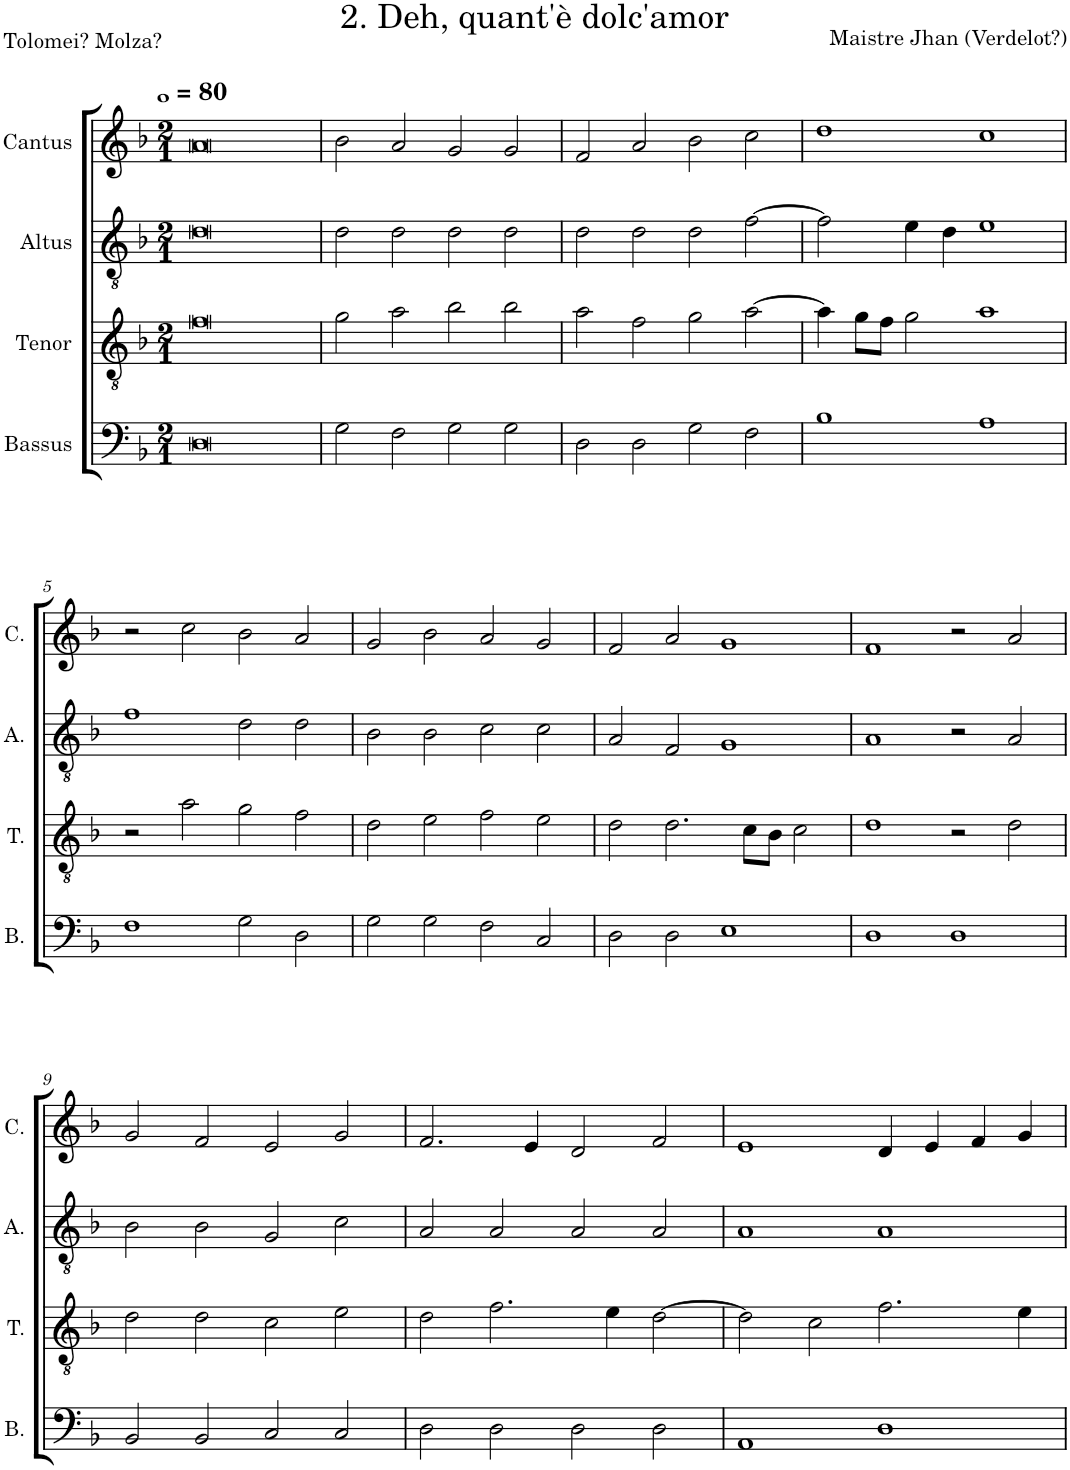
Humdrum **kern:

**kern	**kern	**kern	**kern
*part4	*part3	*part2	*part1
*staff4	*staff3	*staff2	*staff1
*I"Bassus	*I"Tenor	*I"Altus	*I"Cantus
*I'B.	*I'T.	*I'A.	*I'C.
*clefF4	*clefGv2	*clefGv2	*clefG2
*k[b-]	*k[b-]	*k[b-]	*k[b-]
*M2/1	*M2/1	*M2/1	*M2/1
*MM320	*MM320	*MM320	*MM320
=1	=1	=1	=1
0D	0f	0d	0a
=2	=2	=2	=2
2G\	2g\	2d\	2b-\
2F\	2a\	2d\	2a/
2G\	2b-\	2d\	2g/
2G\	2b-\	2d\	2g/
=3	=3	=3	=3
2D\	2a\	2d\	2f/
2D\	2f\	2d\	2a/
2G\	2g\	2d\	2b-\
2F\	[2a\	[2f\	2cc\
=4	=4	=4	=4
1B-	4a\]	2f\]	1dd
.	8g\L	.	.
.	8f\J	.	.
.	2g\	4e\	.
.	.	4d\	.
1A	1a	1e	1cc
!!LO:LB:g=z
=5	=5	=5	=5
1F	2r	1f	2r
.	2a\	.	2cc\
2G\	2g\	2d\	2b-\
2D\	2f\	2d\	2a/
=6	=6	=6	=6
2G\	2d\	2B-\	2g/
2G\	2e\	2B-\	2b-\
2F\	2f\	2c\	2a/
2C/	2e\	2c\	2g/
=7	=7	=7	=7
2D\	2d\	2A/	2f/
2D\	2.d\	2F/	2a/
1E	.	1G	1g
.	8c\L	.	.
.	8B-\J	.	.
.	2c\	.	.
=8	=8	=8	=8
1D	1d	1A	1f
1D	2r	2r	2r
.	2d\	2A/	2a/
!!LO:LB:g=z
=9	=9	=9	=9
2BB-/	2d\	2B-\	2g/
2BB-/	2d\	2B-\	2f/
2C/	2c\	2G/	2e/
2C/	2e\	2c\	2g/
=10	=10	=10	=10
2D\	2d\	2A/	2.f/
2D\	2.f\	2A/	.
.	.	.	4e/
2D\	.	2A/	2d/
.	4e\	.	.
2D\	[2d\	2A/	2f/
=11	=11	=11	=11
1AA	2d\]	1A	1e
.	2c\	.	.
1D	2.f\	1A	4d/
.	.	.	4e/
.	.	.	4f/
.	4e\	.	4g/
=	=	=	=
*-	*-	*-	*-
